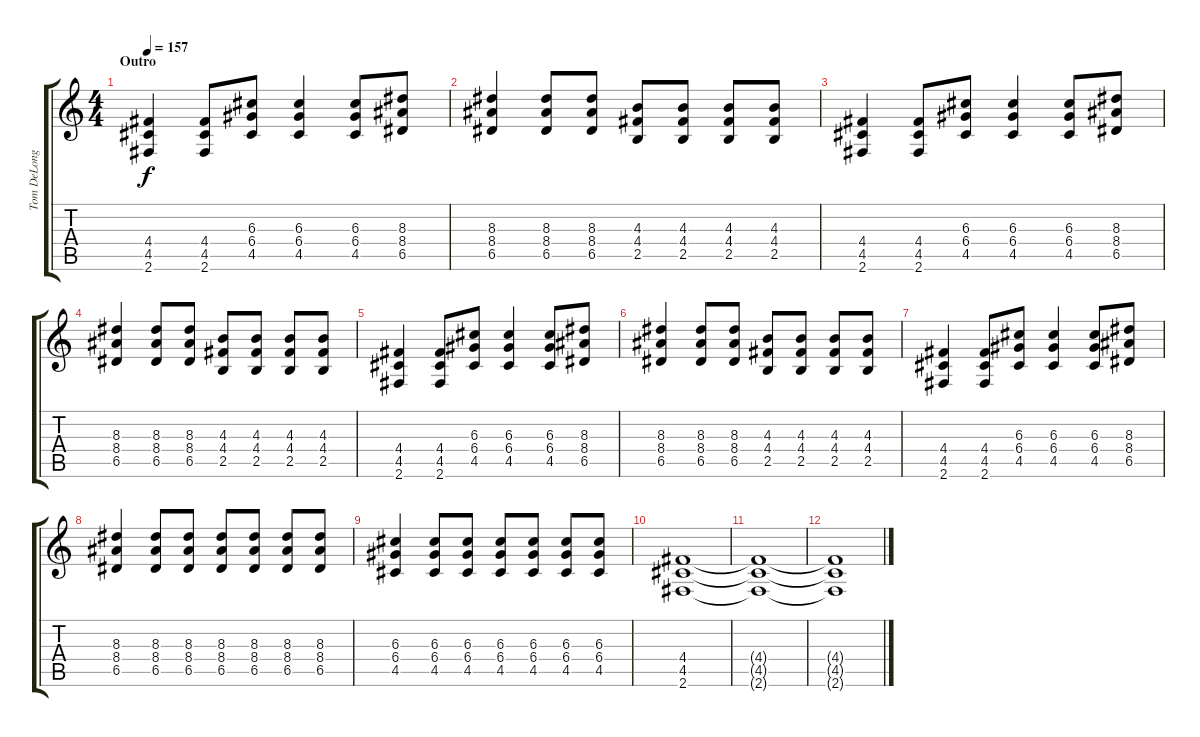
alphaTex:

\track ("Tom DeLonge - Guitar" "Tom DeLong") {instrument electricguitarclean}
\staff {score tabs}
\tuning (E4 B3 G3 D3 A2 E2) {hide}
\ts (4 4)
\section ("" "Outro")
\tempo 157
\clef g2
\ks c
(4.4 4.5 2.6).4{dy f volume 15 instrument overdrivenguitar} (4.4 4.5 2.6).8 (6.3 6.4 4.5).8 (6.3 6.4 4.5).4 (6.3 6.4 4.5).8 (8.3 8.4 6.5).8 |
(8.3 8.4 6.5).4 (8.3 8.4 6.5).8 (8.3 8.4 6.5).8 (4.3 4.4 2.5).8 (4.3 4.4 2.5).8 (4.3 4.4 2.5).8 (4.3 4.4 2.5).8 |
(4.4 4.5 2.6).4 (4.4 4.5 2.6).8 (6.3 6.4 4.5).8 (6.3 6.4 4.5).4 (6.3 6.4 4.5).8 (8.3 8.4 6.5).8 |
(8.3 8.4 6.5).4 (8.3 8.4 6.5).8 (8.3 8.4 6.5).8 (4.3 4.4 2.5).8 (4.3 4.4 2.5).8 (4.3 4.4 2.5).8 (4.3 4.4 2.5).8 |
(4.4 4.5 2.6).4 (4.4 4.5 2.6).8 (6.3 6.4 4.5).8 (6.3 6.4 4.5).4 (6.3 6.4 4.5).8 (8.3 8.4 6.5).8 |
(8.3 8.4 6.5).4 (8.3 8.4 6.5).8 (8.3 8.4 6.5).8 (4.3 4.4 2.5).8 (4.3 4.4 2.5).8 (4.3 4.4 2.5).8 (4.3 4.4 2.5).8 |
(4.4 4.5 2.6).4 (4.4 4.5 2.6).8 (6.3 6.4 4.5).8 (6.3 6.4 4.5).4 (6.3 6.4 4.5).8 (8.3 8.4 6.5).8 |
(8.3 8.4 6.5).4 (8.3 8.4 6.5).8 (8.3 8.4 6.5).8 (8.3 8.4 6.5).8 (8.3 8.4 6.5).8 (8.3 8.4 6.5).8 (8.3 8.4 6.5).8 |
(6.3 6.4 4.5).4 (6.3 6.4 4.5).8 (6.3 6.4 4.5).8 (6.3 6.4 4.5).8 (6.3 6.4 4.5).8 (6.3 6.4 4.5).8 (6.3 6.4 4.5).8 |
(4.4 4.5 2.6).1 |
(4.4{t} 4.5{t} 2.6{t}).1 |
(4.4{t} 4.5{t} 2.6{t}).1
